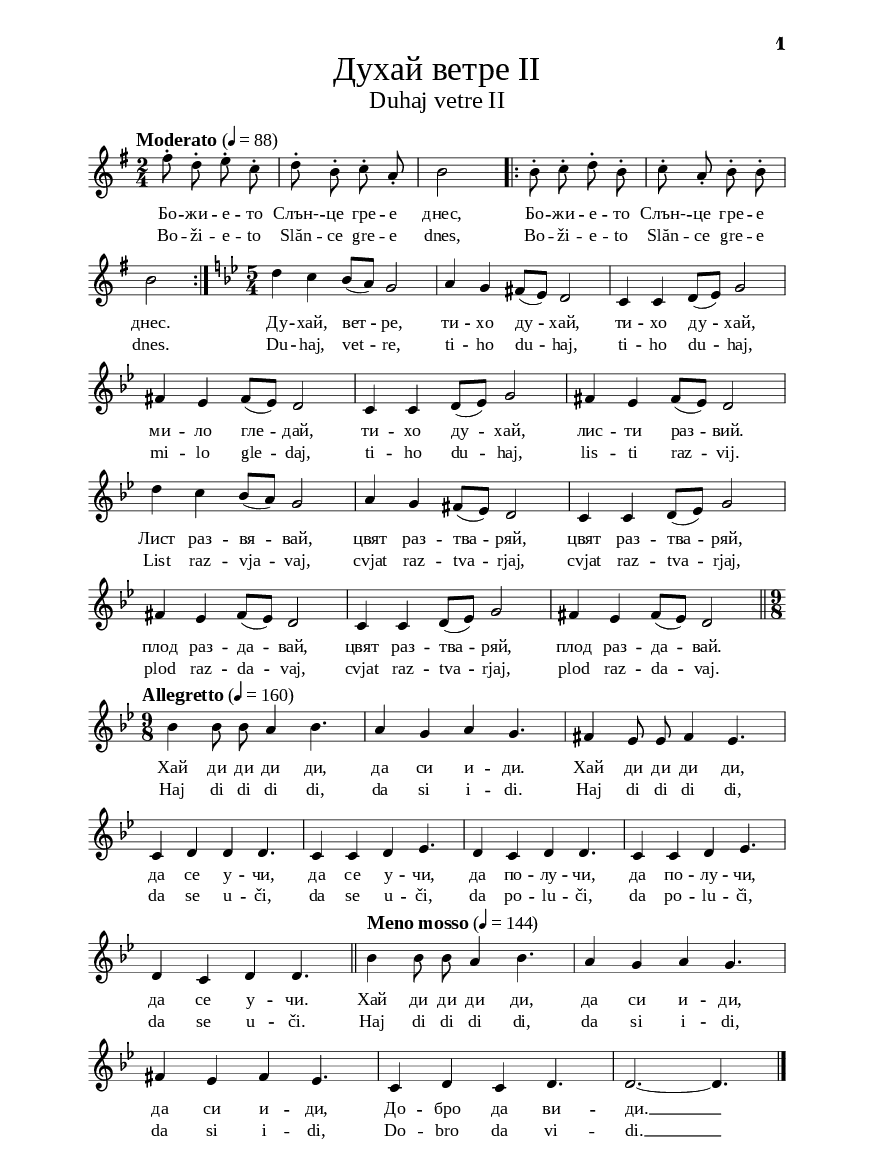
\version "2.24.3"

% include paper part and global functions
\include "include/globals.ily"

\bookpart {
  \label #'ref161
  \tocItem \markup "Духай ветре II – Duhaj vetre II"
  \include "include/bookpart-paper.ily"
  \score {
    \include "include/score-layout.ily"

    \new Voice \absolute {
      \clef treble
      \key g \major
      \time 2/4
      \tempoFunc "Moderato" 4 "88"
      \autoBeamOff
      fis''8 -.  d''8 -.  e''8 -.
      c''8 -. | % 2
      d''8 -.  b'8 -.  c''8 -.
      a'8 -.  | % 3
      b'2 \repeat volta 2 {
        | % 4
        b'8 -. c''8 -.  d''8 -.
        b'8 -.  | % 5
        c''8 -. a'8 -.  b'8 -.
        b'8 -.  \break | % 6
        b'2
        | % 7
      }
      \key g \minor \time 5/4  % 7
      d''4 c''4  bes'8 ( [  a'8 ) ]
      g'2 | % 8
      a'4  g'4  fis'8 ( [  es'8 ) ]
      d'2 | % 9
      c'4  c'4  d'8 ( [  es'8 ) ]  g'2
      \break |
      fis'4  es'4  fis'8 ( [  es'8 ) ]
      d'2 | % 11
      c'4  c'4  d'8 ( [  es'8 ) ]  g'2
      | % 12
      fis'4  es'4  fis'8 ( [  es'8 ) ]
      d'2 \break | % 13
      d''4 c''4  bes'8 ( [  a'8 ) ]
      g'2 | % 14
      a'4  g'4  fis'8 ( [  es'8 ) ]
      d'2 | % 15
      c'4  c'4  d'8 ( [  es'8 ) ]  g'2
      \break | % 16
      fis'4  es'4  fis'8 ( [  es'8 ) ]
      d'2 | % 17
      c'4  c'4  d'8 ( [  es'8 ) ]  g'2
      | % 18
      fis'4  es'4  fis'8 ( [  es'8 ) ]
      d'2 \bar "||"
      \break | % 19
      \time 9/8  | % 19
      | % 19
      \tempoFunc "Allegretto" 4 "160"
      bes'4 bes'8 bes'8  a'4
      bes'4. |
      a'4  g'4  a'4  g'4. | % 21
      fis'4  es'8  es'8  fis'4  es'4.
      \break | % 22
      c'4  d'4  d'4  d'4. | % 23
      c'4  c'4  d'4  es'4. | % 24
      d'4  c'4  d'4  d'4. | % 25
      c'4  c'4  d'4  es'4. | \break % 26
      d'4  c'4  d'4  d'4. | % 27
      \tempoFunc "Meno mosso" 4 "144"
      \bar "||" bes'4 bes'8 bes'8  a'4
      bes'4. | % 28
      a'4  g'4  a'4  g'4. \break | % 29
      fis'4  es'4  fis'4  es'4. |
      c'4  d'4  c'4  d'4. | % 31
      d'2. ~  d'4. \bar "|."
    }

    \addlyrics {
      Бо -- жи -- е -- то "Слън-" -- це гре --
      е днес, Бо -- жи -- е -- то "Слън-" --
      це гре -- е днес. Ду -- хай, вет
      -- ре, ти -- хо ду  -- хай, ти
      -- хо ду  -- хай, ми -- ло гле
      -- дай, ти -- хо ду  -- хай,
      лис -- ти раз  -- вий. Лист раз
      -- вя  -- вай, цвят раз -- тва
      -- ряй, цвят раз -- тва  --
      ряй, плод раз -- да  -- вай,
      цвят раз -- тва  -- ряй, плод
      раз -- да  -- вай. Хай ди ди ди
      ди, да си и -- ди. Хай ди ди ди
      ди, да се у -- чи, да се у -- чи,
      да по -- лу -- чи, да по -- лу --
      чи, да се у -- чи. Хай ди ди ди
      ди, да си и -- ди, да си и -- ди,
      До -- бро да ви -- ди. __ }
     \addlyrics {
      Bo -- ži -- e -- to Slăn -- ce gre --
      e dnes, Bo -- ži -- e -- to Slăn --
      ce gre -- e dnes. Du -- haj, vet
      -- re, ti -- ho du  -- haj, ti
      -- ho du  -- haj, mi -- lo gle
      -- daj, ti -- ho du  -- haj,
      lis -- ti raz  -- vij. List raz
      -- vja  -- vaj, cvjat raz -- tva
      -- rjaj, cvjat raz -- tva  --
      rjaj, plod raz -- da  -- vaj,
      cvjat raz -- tva  -- rjaj, plod
      raz -- da  -- vaj. Haj di di di
      di, da si i -- di. Haj di di di
      di, da se u -- či, da se u -- či,
      da po -- lu -- či, da po -- lu --
      či, da se u -- či. Haj di di di
      di, da si i -- di, da si i -- di,
      Do -- bro da vi -- di. __ }

        \header {
          title = \titleFunc "Духай ветре II" "Duhaj vetre II"
        }

        \midi{}

      } % score


      % include foreign translation(s) of the song
      \version "2.24.3"

\markup \fill-line { \fontsize #deTitleFontSize "Der Wind weht II" }
\markup \null
\markup \null
\markup \fontsize #deCoupletFontSize {
    \hspace #12
    \override #`(baseline-skip . ,deCoupletBaselineSkip)
    \column {

  \line { " "Die göttliche Sonne scheint heute,  }

    \line { " "die göttliche Sonne scheint heute,  }

    \line { " "die göttliche Sonne scheint heute. }

    \line { " "Wehe, Wind, wehe sanft,  }

    \line { " "wehe sanft, blicke mild, }

    \line { " "wehe sanft, lass das Blatt sich entfalten! }

    \line { " "Lass das Blatt erzittern, öffne die Blüte,  }

    \line { " "öffne die Blüte, verteile die Frucht, }

    \line { " "öffne die Blüte, verteile die Frucht. }

    \line { " "Auf, möge er gehen, }

    \line { " " auf, möge er lernen, möge er lernen, möge er erhalten, }

    \line { " "möge er erhalten, möge er lernen. }

    \line { " "Auf, möge er gehen,  }

    \line { " "damit es ihm wohl ergeht. }

  }
}


    } % bookpart

    % Più mosso
    %
